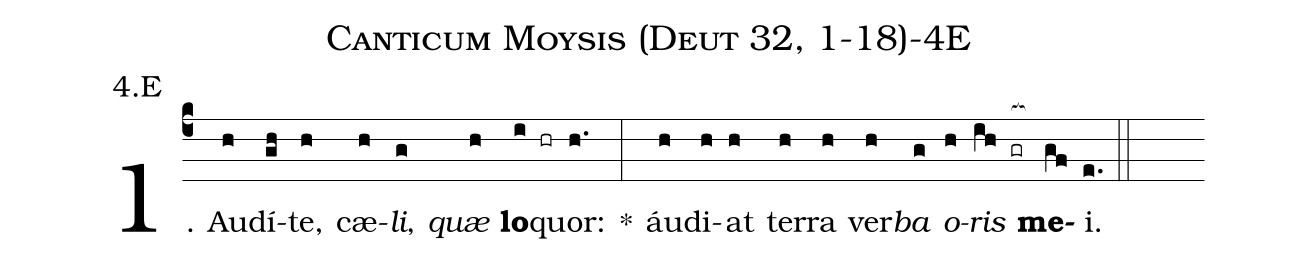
name: Canticum Moysis (Deut 32, 1-18)-4E;
annotation: 4.E;
%%
(c4)1. Au(h)dí(gh)te,(h) cæ(h)<i>li</i>,(g) <i>quæ</i>(h) <b>lo</b>(i hr)quor:(h.) *(:) áu(h)di(h)at(h) ter(h)ra(h) ver(h)<i>ba</i>(g) <i>o</i>(h)<i>ris</i>(ih gr[ocb:1{]) <b>me</b>(gf[ocb:0}])i.(e.) (::)
